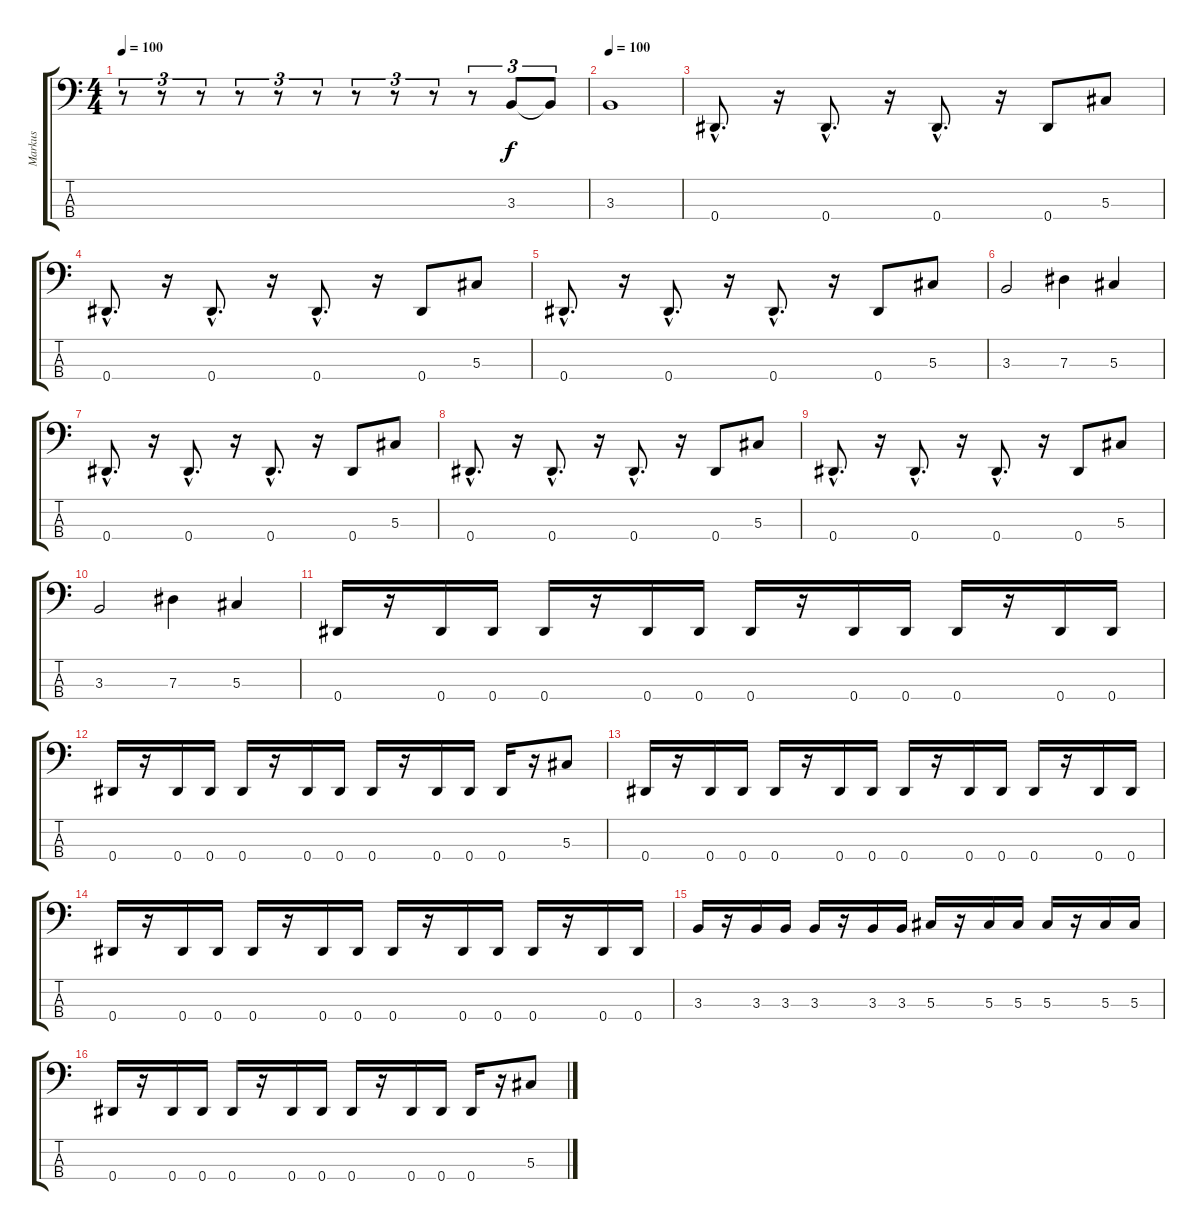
\track ("Markus" "Markus") {instrument electricbassfinger}
\staff {score tabs}
\tuning (Gb2 Db2 Ab1 Eb1) {hide}
\ts (4 4)
\tempo 100
\tempo 130
\tempo 100
\clef f4
\ks c
r.8{tu (3 2) dy f instrument electricbassfinger} r.8{tu (3 2)} r.8{tu (3 2)} r.8{tu (3 2)} r.8{tu (3 2)} r.8{tu (3 2)} r.8{tu (3 2)} r.8{tu (3 2)} r.8{tu (3 2)} r.8{tu (3 2)} 3.3.8{tu (3 2)} 3.3{t}.8{tu (3 2)} |
\tempo 100
3.3.1 |
0.4{hac}.8{d} r.16 0.4{hac}.8{d} r.16 0.4{hac}.8{d} r.16 0.4.8 5.3.8 |
0.4{hac}.8{d} r.16 0.4{hac}.8{d} r.16 0.4{hac}.8{d} r.16 0.4.8 5.3.8 |
0.4{hac}.8{d} r.16 0.4{hac}.8{d} r.16 0.4{hac}.8{d} r.16 0.4.8 5.3.8 |
3.3.2 7.3.4 5.3.4 |
0.4{hac}.8{d} r.16 0.4{hac}.8{d} r.16 0.4{hac}.8{d} r.16 0.4.8 5.3.8 |
0.4{hac}.8{d} r.16 0.4{hac}.8{d} r.16 0.4{hac}.8{d} r.16 0.4.8 5.3.8 |
0.4{hac}.8{d} r.16 0.4{hac}.8{d} r.16 0.4{hac}.8{d} r.16 0.4.8 5.3.8 |
3.3.2 7.3.4 5.3.4 |
0.4.16 r.16 0.4.16 0.4.16 0.4.16 r.16 0.4.16 0.4.16 0.4.16 r.16 0.4.16 0.4.16 0.4.16 r.16 0.4.16 0.4.16 |
0.4.16 r.16 0.4.16 0.4.16 0.4.16 r.16 0.4.16 0.4.16 0.4.16 r.16 0.4.16 0.4.16 0.4.16 r.16 5.3.8 |
0.4.16 r.16 0.4.16 0.4.16 0.4.16 r.16 0.4.16 0.4.16 0.4.16 r.16 0.4.16 0.4.16 0.4.16 r.16 0.4.16 0.4.16 |
0.4.16 r.16 0.4.16 0.4.16 0.4.16 r.16 0.4.16 0.4.16 0.4.16 r.16 0.4.16 0.4.16 0.4.16 r.16 0.4.16 0.4.16 |
3.3.16 r.16 3.3.16 3.3.16 3.3.16 r.16 3.3.16 3.3.16 5.3.16 r.16 5.3.16 5.3.16 5.3.16 r.16 5.3.16 5.3.16 |
0.4.16 r.16 0.4.16 0.4.16 0.4.16 r.16 0.4.16 0.4.16 0.4.16 r.16 0.4.16 0.4.16 0.4.16 r.16 5.3.8
